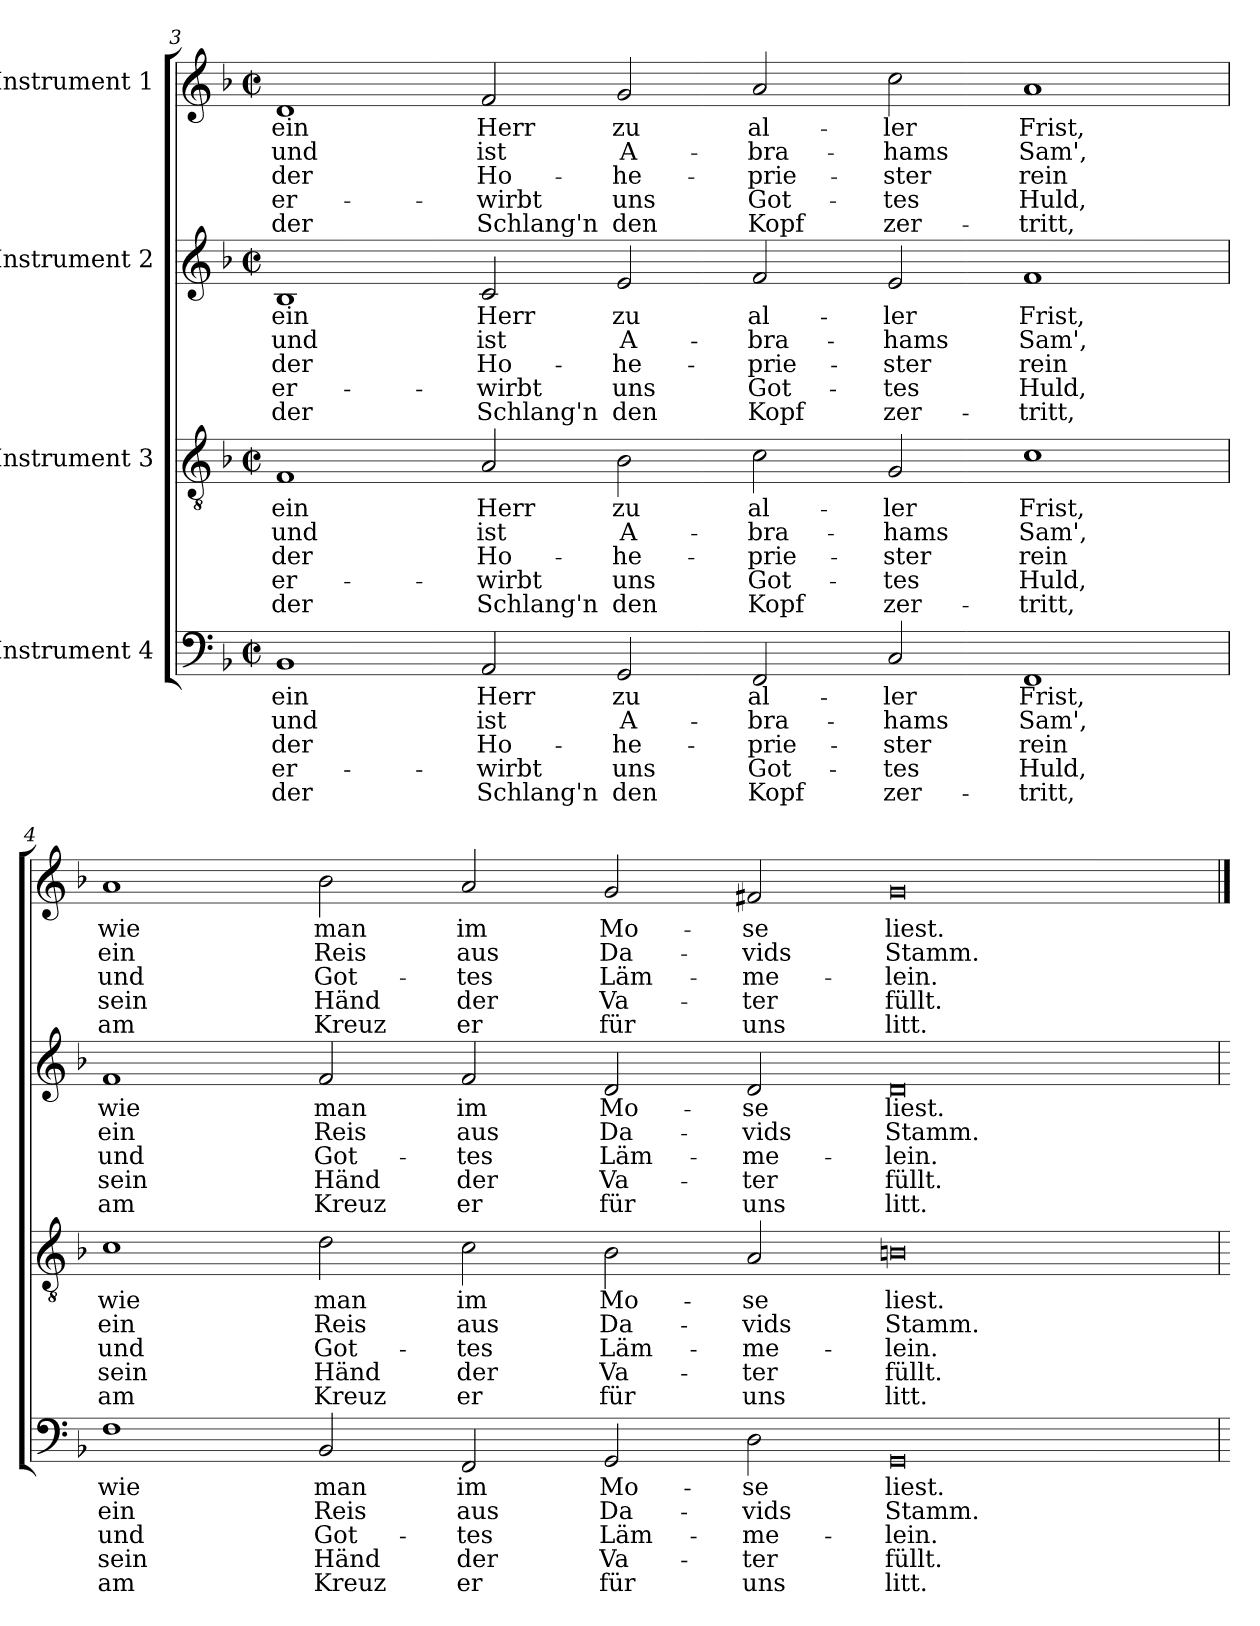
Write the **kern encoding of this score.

**kern	**text	**text	**text	**text	**text	**kern	**text	**text	**text	**text	**text	**kern	**text	**text	**text	**text	**text	**kern	**text	**text	**text	**text	**text
*part4	*part4	*part4	*part4	*part4	*part4	*part3	*part3	*part3	*part3	*part3	*part3	*part2	*part2	*part2	*part2	*part2	*part2	*part1	*part1	*part1	*part1	*part1	*part1
*staff4	*staff4	*staff4	*staff4	*staff4	*staff4	*staff3	*staff3	*staff3	*staff3	*staff3	*staff3	*staff2	*staff2	*staff2	*staff2	*staff2	*staff2	*staff1	*staff1	*staff1	*staff1	*staff1	*staff1
*I"Instrument 4	*	*	*	*	*	*I"Instrument 3	*	*	*	*	*	*I"Instrument 2	*	*	*	*	*	*I"Instrument 1	*	*	*	*	*
!!LO:LB:g=z
*clefF4	*	*	*	*	*	*clefGv2	*	*	*	*	*	*clefG2	*	*	*	*	*	*clefG2	*	*	*	*	*
*k[b-]	*	*	*	*	*	*k[b-]	*	*	*	*	*	*k[b-]	*	*	*	*	*	*k[b-]	*	*	*	*	*
*F:	*	*	*	*	*	*F:	*	*	*	*	*	*F:	*	*	*	*	*	*F:	*	*	*	*	*
*M2/2	*	*	*	*	*	*M2/2	*	*	*	*	*	*M2/2	*	*	*	*	*	*M2/2	*	*	*	*	*
*met(c|)	*	*	*	*	*	*met(c|)	*	*	*	*	*	*met(c|)	*	*	*	*	*	*met(c|)	*	*	*	*	*
=3	=3	=3	=3	=3	=3	=3	=3	=3	=3	=3	=3	=3	=3	=3	=3	=3	=3	=3	=3	=3	=3	=3	=3
!	!LO:LY:b:cj	!LO:LY:b:cj	!LO:LY:b:cj	!LO:LY:b:cj	!LO:LY:b:cj	!	!LO:LY:b:cj	!LO:LY:b:cj	!LO:LY:b:cj	!LO:LY:b:cj	!LO:LY:b:cj	!	!LO:LY:b:cj	!LO:LY:b:cj	!LO:LY:b:cj	!LO:LY:b:cj	!LO:LY:b:cj	!	!LO:LY:b:cj	!LO:LY:b:cj	!LO:LY:b:cj	!LO:LY:b:cj	!LO:LY:b:cj
1BB-	ein	und	der	er-	-der	1F	ein	und	der	er-	-der	1B-	ein	und	der	er-	-der	1d	ein	und	der	er-	-der
!	!LO:LY:b:cj	!LO:LY:b:cj	!LO:LY:b:cj	!LO:LY:b:cj	!LO:LY:b:cj	!	!LO:LY:b:cj	!LO:LY:b:cj	!LO:LY:b:cj	!LO:LY:b:cj	!LO:LY:b:cj	!	!LO:LY:b:cj	!LO:LY:b:cj	!LO:LY:b:cj	!LO:LY:b:cj	!LO:LY:b:cj	!	!LO:LY:b:cj	!LO:LY:b:cj	!LO:LY:b:cj	!LO:LY:b:cj	!LO:LY:b:cj
2AA/	Herr	ist	Ho-	-wirbt	Schlang'n	2A/	Herr	ist	Ho-	-wirbt	Schlang'n	2c/	Herr	ist	Ho-	-wirbt	Schlang'n	2f/	Herr	ist	Ho-	-wirbt	Schlang'n
!	!LO:LY:b:cj	!LO:LY:b:cj	!LO:LY:b:cj	!LO:LY:b:cj	!LO:LY:b:cj	!	!LO:LY:b:cj	!LO:LY:b:cj	!LO:LY:b:cj	!LO:LY:b:cj	!LO:LY:b:cj	!	!LO:LY:b:cj	!LO:LY:b:cj	!LO:LY:b:cj	!LO:LY:b:cj	!LO:LY:b:cj	!	!LO:LY:b:cj	!LO:LY:b:cj	!LO:LY:b:cj	!LO:LY:b:cj	!LO:LY:b:cj
2GG/	zu	A-	-he-	-uns	den	2B-\	zu	A-	-he-	-uns	den	2e/	zu	A-	-he-	-uns	den	2g/	zu	A-	-he-	-uns	den
!	!LO:LY:b:cj	!LO:LY:b:cj	!LO:LY:b:cj	!LO:LY:b:cj	!LO:LY:b:cj	!	!LO:LY:b:cj	!LO:LY:b:cj	!LO:LY:b:cj	!LO:LY:b:cj	!LO:LY:b:cj	!	!LO:LY:b:cj	!LO:LY:b:cj	!LO:LY:b:cj	!LO:LY:b:cj	!LO:LY:b:cj	!	!LO:LY:b:cj	!LO:LY:b:cj	!LO:LY:b:cj	!LO:LY:b:cj	!LO:LY:b:cj
2FF/	al-	-bra-	-prie-	-Got-	-Kopf	2c\	al-	-bra-	-prie-	-Got-	-Kopf	2f/	al-	-bra-	-prie-	-Got-	-Kopf	2a/	al-	-bra-	-prie-	-Got-	-Kopf
!	!LO:LY:b:cj	!LO:LY:b:cj	!LO:LY:b:cj	!LO:LY:b:cj	!LO:LY:b:cj	!	!LO:LY:b:cj	!LO:LY:b:cj	!LO:LY:b:cj	!LO:LY:b:cj	!LO:LY:b:cj	!	!LO:LY:b:cj	!LO:LY:b:cj	!LO:LY:b:cj	!LO:LY:b:cj	!LO:LY:b:cj	!	!LO:LY:b:cj	!LO:LY:b:cj	!LO:LY:b:cj	!LO:LY:b:cj	!LO:LY:b:cj
2C/	ler	hams	ster	tes	zer-	2G/	ler	hams	ster	tes	zer-	2e/	ler	hams	ster	tes	zer-	2cc\	ler	hams	ster	tes	zer-
!	!LO:LY:b:cj	!LO:LY:b:cj	!LO:LY:b:cj	!LO:LY:b:cj	!LO:LY:b:cj	!	!LO:LY:b:cj	!LO:LY:b:cj	!LO:LY:b:cj	!LO:LY:b:cj	!LO:LY:b:cj	!	!LO:LY:b:cj	!LO:LY:b:cj	!LO:LY:b:cj	!LO:LY:b:cj	!LO:LY:b:cj	!	!LO:LY:b:cj	!LO:LY:b:cj	!LO:LY:b:cj	!LO:LY:b:cj	!LO:LY:b:cj
1FF	-Frist,	Sam',	rein	Huld,	tritt,	1c	-Frist,	Sam',	rein	Huld,	tritt,	1f	-Frist,	Sam',	rein	Huld,	tritt,	1a	-Frist,	Sam',	rein	Huld,	tritt,
=4	=4	=4	=4	=4	=4	=4	=4	=4	=4	=4	=4	=4	=4	=4	=4	=4	=4	=4	=4	=4	=4	=4	=4
!	!LO:LY:b:cj	!LO:LY:b:cj	!LO:LY:b:cj	!LO:LY:b:cj	!LO:LY:b:cj	!	!LO:LY:b:cj	!LO:LY:b:cj	!LO:LY:b:cj	!LO:LY:b:cj	!LO:LY:b:cj	!	!LO:LY:b:cj	!LO:LY:b:cj	!LO:LY:b:cj	!LO:LY:b:cj	!LO:LY:b:cj	!	!LO:LY:b:cj	!LO:LY:b:cj	!LO:LY:b:cj	!LO:LY:b:cj	!LO:LY:b:cj
1F	wie	ein	und	sein	am	1c	wie	ein	und	sein	am	1f	wie	ein	und	sein	am	1a	wie	ein	und	sein	am
!	!LO:LY:b:cj	!LO:LY:b:cj	!LO:LY:b:cj	!LO:LY:b:cj	!LO:LY:b:cj	!	!LO:LY:b:cj	!LO:LY:b:cj	!LO:LY:b:cj	!LO:LY:b:cj	!LO:LY:b:cj	!	!LO:LY:b:cj	!LO:LY:b:cj	!LO:LY:b:cj	!LO:LY:b:cj	!LO:LY:b:cj	!	!LO:LY:b:cj	!LO:LY:b:cj	!LO:LY:b:cj	!LO:LY:b:cj	!LO:LY:b:cj
2BB-/	man	Reis	Got-	-Händ	Kreuz	2d\	man	Reis	Got-	-Händ	Kreuz	2f/	man	Reis	Got-	-Händ	Kreuz	2b-\	man	Reis	Got-	-Händ	Kreuz
!	!LO:LY:b:cj	!LO:LY:b:cj	!LO:LY:b:cj	!LO:LY:b:cj	!LO:LY:b:cj	!	!LO:LY:b:cj	!LO:LY:b:cj	!LO:LY:b:cj	!LO:LY:b:cj	!LO:LY:b:cj	!	!LO:LY:b:cj	!LO:LY:b:cj	!LO:LY:b:cj	!LO:LY:b:cj	!LO:LY:b:cj	!	!LO:LY:b:cj	!LO:LY:b:cj	!LO:LY:b:cj	!LO:LY:b:cj	!LO:LY:b:cj
2FF/	im	aus	tes	der	er	2c\	im	aus	tes	der	er	2f/	im	aus	tes	der	er	2a/	im	aus	tes	der	er
!	!LO:LY:b:cj	!LO:LY:b:cj	!LO:LY:b:cj	!LO:LY:b:cj	!LO:LY:b:cj	!	!LO:LY:b:cj	!LO:LY:b:cj	!LO:LY:b:cj	!LO:LY:b:cj	!LO:LY:b:cj	!	!LO:LY:b:cj	!LO:LY:b:cj	!LO:LY:b:cj	!LO:LY:b:cj	!LO:LY:b:cj	!	!LO:LY:b:cj	!LO:LY:b:cj	!LO:LY:b:cj	!LO:LY:b:cj	!LO:LY:b:cj
2GG/	Mo-	-Da-	-Läm-	-Va-	-für	2B-\	Mo-	-Da-	-Läm-	-Va-	-für	2d/	Mo-	-Da-	-Läm-	-Va-	-für	2g/	Mo-	-Da-	-Läm-	-Va-	-für
!	!LO:LY:b:cj	!LO:LY:b:cj	!LO:LY:b:cj	!LO:LY:b:cj	!LO:LY:b:cj	!	!LO:LY:b:cj	!LO:LY:b:cj	!LO:LY:b:cj	!LO:LY:b:cj	!LO:LY:b:cj	!	!LO:LY:b:cj	!LO:LY:b:cj	!LO:LY:b:cj	!LO:LY:b:cj	!LO:LY:b:cj	!	!LO:LY:b:cj	!LO:LY:b:cj	!LO:LY:b:cj	!LO:LY:b:cj	!LO:LY:b:cj
2D\	se	vids	me-	-ter	uns	2A/	se	vids	me-	-ter	uns	2d/	se	vids	me-	-ter	uns	2f#X/	se	vids	me-	-ter	uns
!	!LO:LY:b:cj	!LO:LY:b:cj	!LO:LY:b:cj	!LO:LY:b:cj	!LO:LY:b:cj	!	!LO:LY:b:cj	!LO:LY:b:cj	!LO:LY:b:cj	!LO:LY:b:cj	!LO:LY:b:cj	!	!LO:LY:b:cj	!LO:LY:b:cj	!LO:LY:b:cj	!LO:LY:b:cj	!LO:LY:b:cj	!	!LO:LY:b:cj	!LO:LY:b:cj	!LO:LY:b:cj	!LO:LY:b:cj	!LO:LY:b:cj
0GG	liest.	Stamm.	lein.	füllt.	litt.	0Bn	liest.	Stamm.	lein.	füllt.	litt.	0d	liest.	Stamm.	lein.	füllt.	litt.	0g	liest.	Stamm.	lein.	füllt.	litt.
=	==	==	==	==	==	=	==	==	==	==	==	=	==	==	==	==	==	==	==	==	==	==	==
*-	*-	*-	*-	*-	*-	*-	*-	*-	*-	*-	*-	*-	*-	*-	*-	*-	*-	*-	*-	*-	*-	*-	*-
